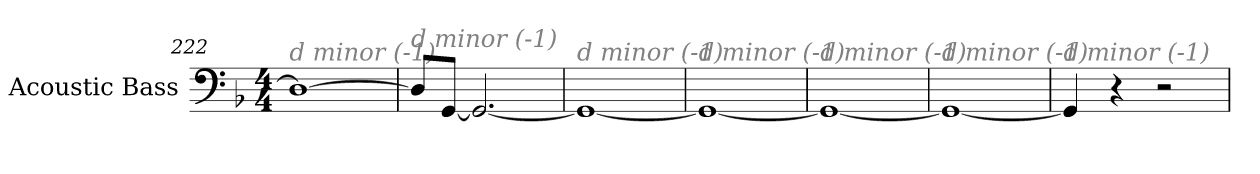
**kern
*part1
*staff1
*I"Acoustic Bass
*clefF4
*ITrd7c12
*k[b-]
*F:
*M4/4
=222
!LO:TX:i:color=#808080:t=d minor (-1)
1DD_
=223
!LO:TX:i:color=#808080:t=d minor (-1)
8DDL]
[8GGGJ
2.GGG_
=224
!LO:TX:i:color=#808080:t=d minor (-1)
1GGG_
=225
!LO:TX:i:color=#808080:t=d minor (-1)
1GGG_
=226
!LO:TX:i:color=#808080:t=d minor (-1)
1GGG_
=227
!LO:TX:i:color=#808080:t=d minor (-1)
1GGG_
=228
!LO:TX:i:color=#808080:t=d minor (-1)
4GGG]
4r
2r
=
*-
